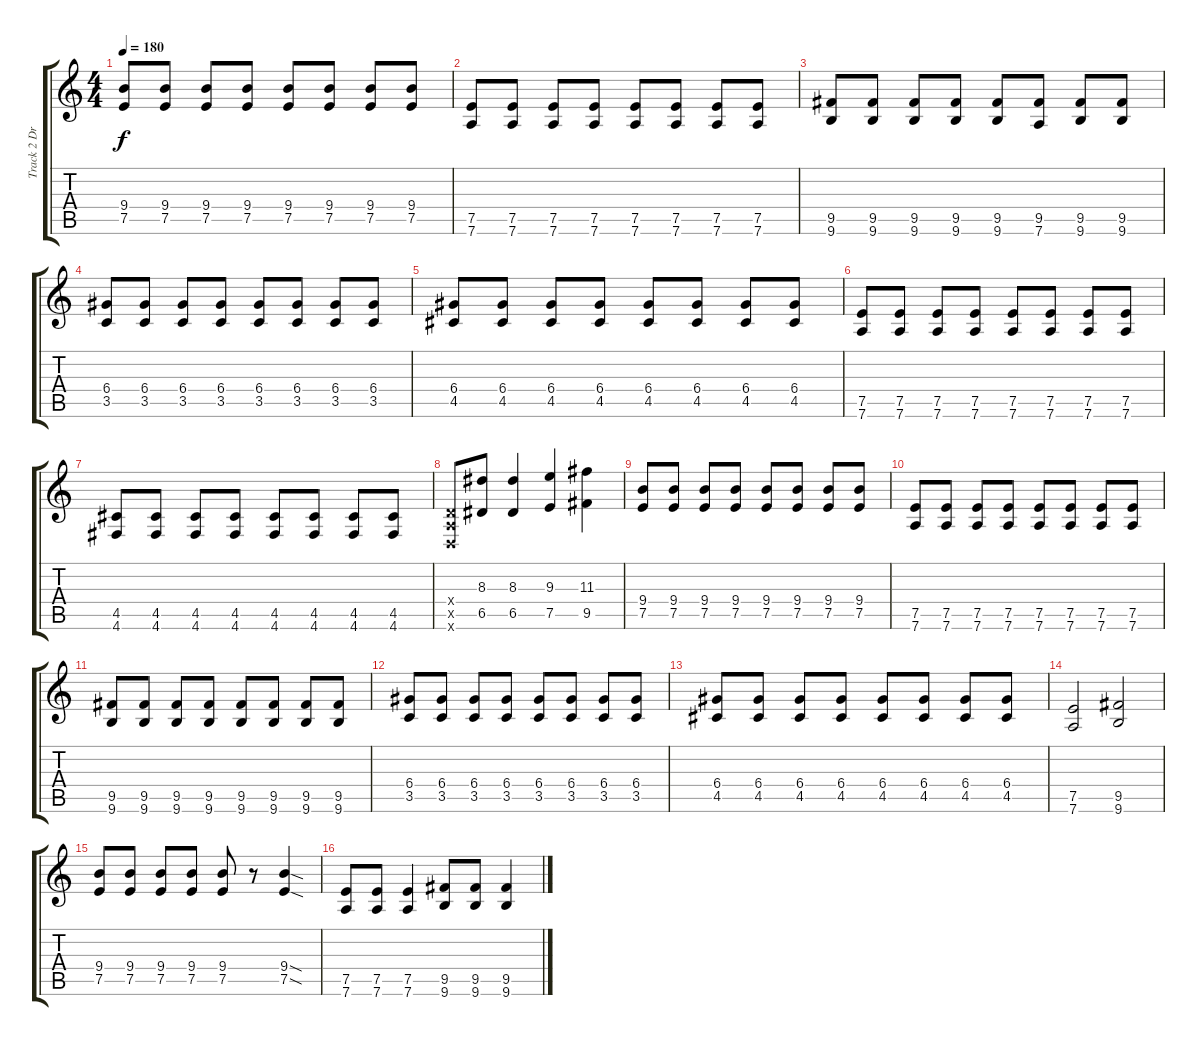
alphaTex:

\track ("Track 2 Drop D" "Track 2 Dr") {instrument overdrivenguitar}
\staff {score tabs}
\tuning (E4 B3 G3 D3 A2 D2) {hide}
\ts (4 4)
\tempo 180
\clef g2
\ks c
(9.4 7.5).8{dy f} (9.4 7.5).8 (9.4 7.5).8 (9.4 7.5).8 (9.4 7.5).8 (9.4 7.5).8 (9.4 7.5).8 (9.4 7.5).8 |
(7.5 7.6).8 (7.5 7.6).8 (7.5 7.6).8 (7.5 7.6).8 (7.5 7.6).8 (7.5 7.6).8 (7.5 7.6).8 (7.5 7.6).8 |
(9.5 9.6).8 (9.5 9.6).8 (9.5 9.6).8 (9.5 9.6).8 (9.5 9.6).8 (9.5 7.6).8 (9.5 9.6).8 (9.5 9.6).8 |
(6.4 3.5).8 (6.4 3.5).8 (6.4 3.5).8 (6.4 3.5).8 (6.4 3.5).8 (6.4 3.5).8 (6.4 3.5).8 (6.4 3.5).8 |
(6.4 4.5).8 (6.4 4.5).8 (6.4 4.5).8 (6.4 4.5).8 (6.4 4.5).8 (6.4 4.5).8 (6.4 4.5).8 (6.4 4.5).8 |
(7.5 7.6).8 (7.5 7.6).8 (7.5 7.6).8 (7.5 7.6).8 (7.5 7.6).8 (7.5 7.6).8 (7.5 7.6).8 (7.5 7.6).8 |
(4.5 4.6).8 (4.5 4.6).8 (4.5 4.6).8 (4.5 4.6).8 (4.5 4.6).8 (4.5 4.6).8 (4.5 4.6).8 (4.5 4.6).8 |
(0.4{x} 0.5{x} 0.6{x}).8 (8.3 6.5).8 (8.3 6.5).4 (9.3 7.5).4 (11.3 9.5).4 |
(9.4 7.5).8 (9.4 7.5).8 (9.4 7.5).8 (9.4 7.5).8 (9.4 7.5).8 (9.4 7.5).8 (9.4 7.5).8 (9.4 7.5).8 |
(7.5 7.6).8 (7.5 7.6).8 (7.5 7.6).8 (7.5 7.6).8 (7.5 7.6).8 (7.5 7.6).8 (7.5 7.6).8 (7.5 7.6).8 |
(9.5 9.6).8 (9.5 9.6).8 (9.5 9.6).8 (9.5 9.6).8 (9.5 9.6).8 (9.5 9.6).8 (9.5 9.6).8 (9.5 9.6).8 |
(6.4 3.5).8 (6.4 3.5).8 (6.4 3.5).8 (6.4 3.5).8 (6.4 3.5).8 (6.4 3.5).8 (6.4 3.5).8 (6.4 3.5).8 |
(6.4 4.5).8 (6.4 4.5).8 (6.4 4.5).8 (6.4 4.5).8 (6.4 4.5).8 (6.4 4.5).8 (6.4 4.5).8 (6.4 4.5).8 |
(7.5 7.6).2 (9.5 9.6).2 |
(9.4 7.5).8 (9.4 7.5).8 (9.4 7.5).8 (9.4 7.5).8 (9.4 7.5).8 r.8 (9.4{sod} 7.5{sod}).4 |
(7.5 7.6).8 (7.5 7.6).8 (7.5 7.6).4 (9.5 9.6).8 (9.5 9.6).8 (9.5 9.6).4
